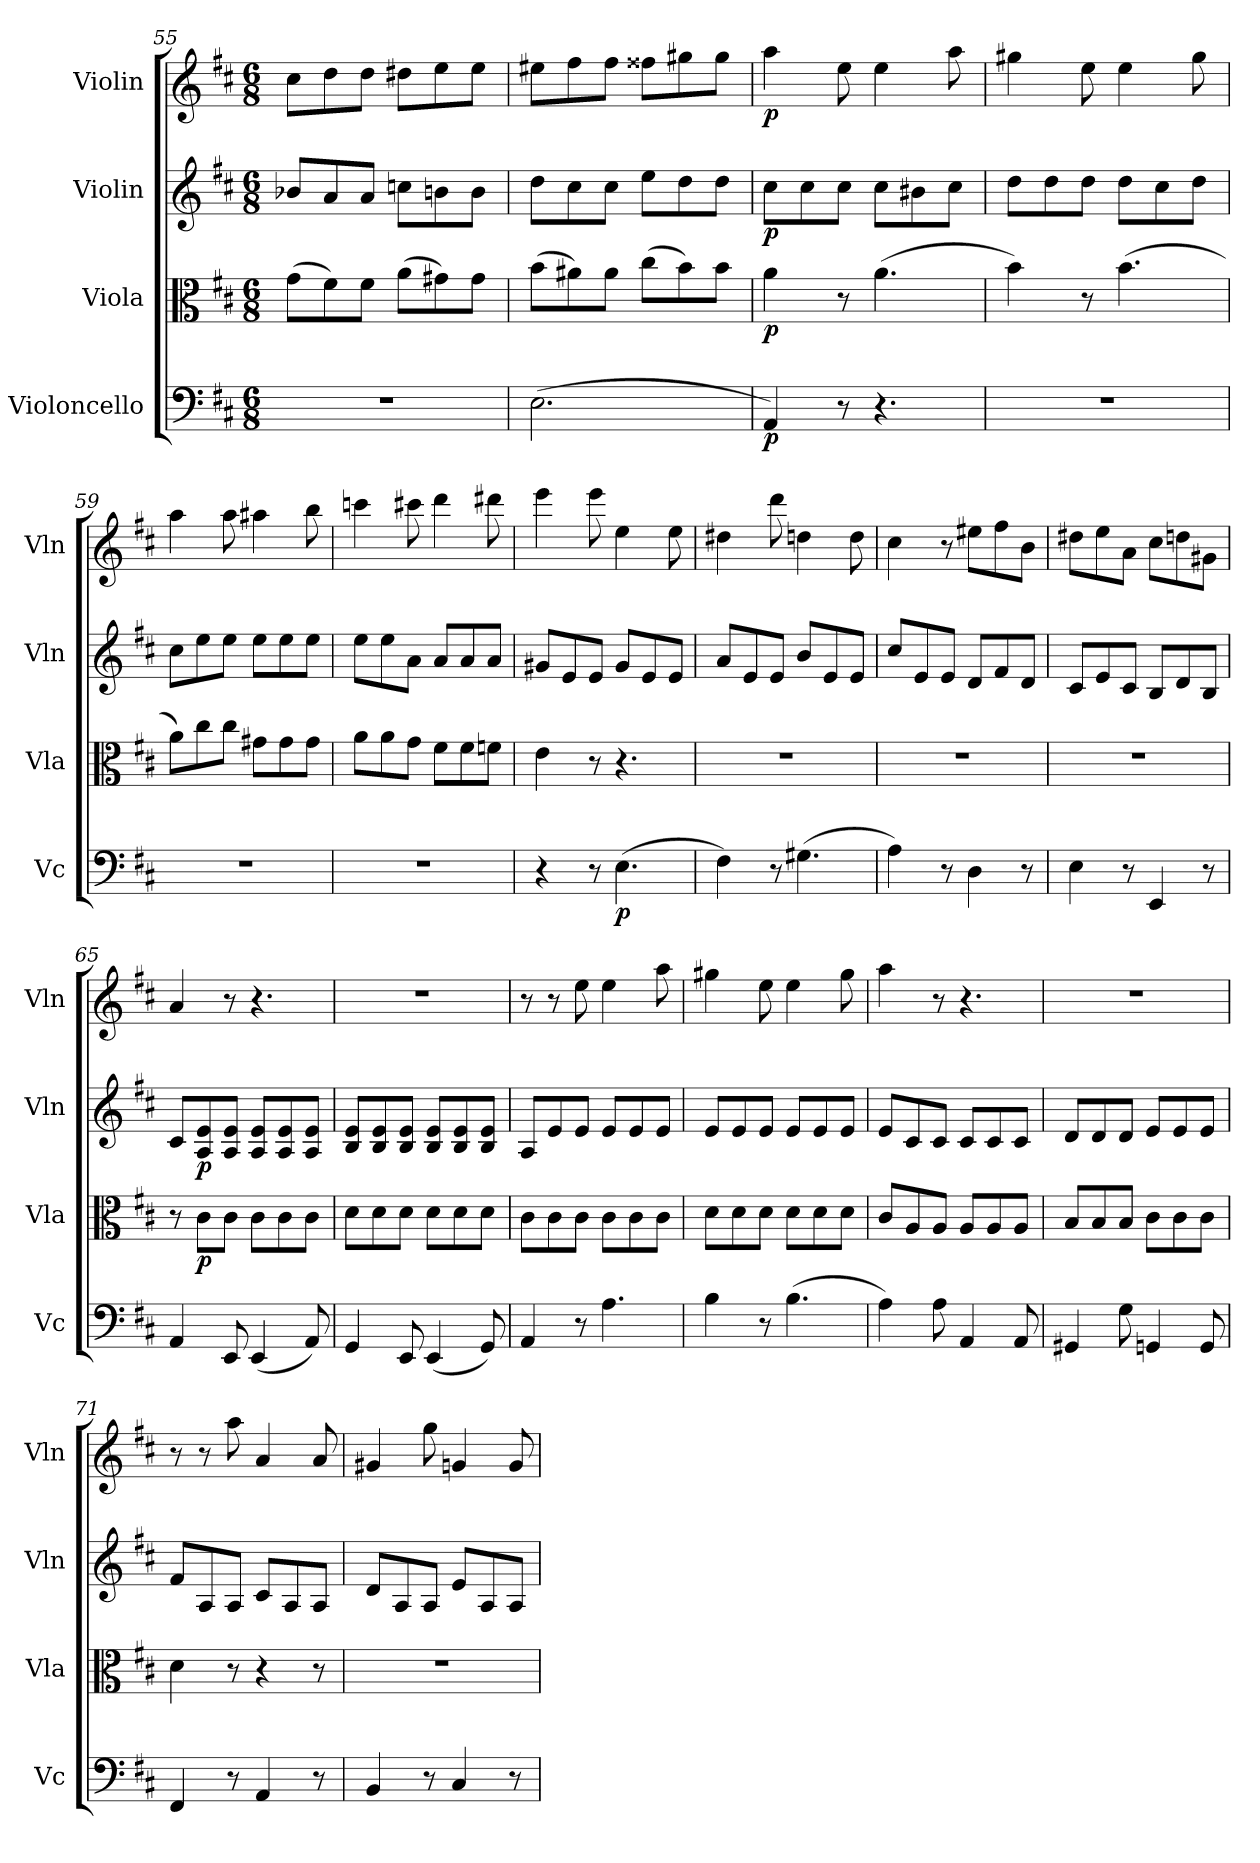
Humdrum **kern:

**kern	**dynam	**kern	**dynam	**kern	**dynam	**kern	**dynam
*part4	*part4	*part3	*part3	*part2	*part2	*part1	*part1
*staff4	*staff4	*staff3	*staff3	*staff2	*staff2	*staff1	*staff1
*I"Violoncello	*	*I"Viola	*	*I"Violin	*	*I"Violin	*
*I'Vc	*	*I'Vla	*	*I'Vln	*	*I'Vln	*
*clefF4	*	*clefC3	*	*clefG2	*	*clefG2	*
*k[f#c#]	*	*k[f#c#]	*	*k[f#c#]	*	*k[f#c#]	*
*D:	*	*D:	*	*D:	*	*D:	*
*M6/8	*	*M6/8	*	*M6/8	*	*M6/8	*
=55	=55	=55	=55	=55	=55	=55	=55
2.r	.	(8g\L	.	8b-X/L	.	8cc#\L	.
.	.	8f#\)	.	8a/	.	8dd\	.
.	.	8f#\J	.	8a/J	.	8dd\J	.
.	.	(8a\L	.	8ccn\L	.	8dd#X\L	.
.	.	8g#X\)	.	8bn\	.	8ee\	.
.	.	8g#\J	.	8b\J	.	8ee\J	.
=56	=56	=56	=56	=56	=56	=56	=56
(2.E\	.	(8b\L	.	8dd\L	.	8ee#X\L	.
.	.	8a#X\)	.	8cc#\	.	8ff#\	.
.	.	8a#\J	.	8cc#\J	.	8ff#\J	.
.	.	(8cc#\L	.	8ee\L	.	8ff##X\L	.
.	.	8b\)	.	8dd\	.	8gg#X\	.
.	.	8b\J	.	8dd\J	.	8gg#\J	.
=57	=57	=57	=57	=57	=57	=57	=57
4AA/)	p	4a\	p	8cc#\L	p	4aa\	p
.	.	.	.	8cc#\	.	.	.
8r	.	8r	.	8cc#\J	.	8ee\	.
4.r	.	(4.a\	.	8cc#\L	.	4ee\	.
.	.	.	.	8b#X\	.	.	.
.	.	.	.	8cc#\J	.	8aa\	.
=58	=58	=58	=58	=58	=58	=58	=58
2.r	.	4b\)	.	8dd\L	.	4gg#X\	.
.	.	.	.	8dd\	.	.	.
.	.	8r	.	8dd\J	.	8ee\	.
.	.	(4.b\	.	8dd\L	.	4ee\	.
.	.	.	.	8cc#\	.	.	.
.	.	.	.	8dd\J	.	8gg#\	.
=59	=59	=59	=59	=59	=59	=59	=59
2.r	.	8a\L)	.	8cc#\L	.	4aa\	.
.	.	8cc#\	.	8ee\	.	.	.
.	.	8cc#\J	.	8ee\J	.	8aa\	.
.	.	8g#X\L	.	8ee\L	.	4aa#X\	.
.	.	8g#\	.	8ee\	.	.	.
.	.	8g#\J	.	8ee\J	.	8bb\	.
=60	=60	=60	=60	=60	=60	=60	=60
2.r	.	8a\L	.	8ee\L	.	4cccn\	.
.	.	8a\	.	8ee\	.	.	.
.	.	8g\J	.	8a\J	.	8ccc#X\	.
.	.	8f#\L	.	8a/L	.	4ddd\	.
.	.	8f#\	.	8a/	.	.	.
.	.	8fn\J	.	8a/J	.	8ddd#X\	.
=61	=61	=61	=61	=61	=61	=61	=61
4r	.	4e\	.	8g#X/L	.	4eee\	.
.	.	.	.	8e/	.	.	.
8r	.	8r	.	8e/J	.	8eee\	.
(4.E\	p	4.r	.	8g#/L	.	4ee\	.
.	.	.	.	8e/	.	.	.
.	.	.	.	8e/J	.	8ee\	.
=62	=62	=62	=62	=62	=62	=62	=62
4F#\)	.	2.r	.	8a/L	.	4dd#X\	.
.	.	.	.	8e/	.	.	.
8r	.	.	.	8e/J	.	8ddd\	.
(4.G#X\	.	.	.	8b/L	.	4ddn\	.
.	.	.	.	8e/	.	.	.
.	.	.	.	8e/J	.	8dd\	.
=63	=63	=63	=63	=63	=63	=63	=63
4A\)	.	2.r	.	8cc#/L	.	4cc#\	.
.	.	.	.	8e/	.	.	.
8r	.	.	.	8e/J	.	8r	.
4D\	.	.	.	8d/L	.	8ee#X\L	.
.	.	.	.	8f#/	.	8ff#\	.
8r	.	.	.	8d/J	.	8b\J	.
=64	=64	=64	=64	=64	=64	=64	=64
4E\	.	2.r	.	8c#/L	.	8dd#X\L	.
.	.	.	.	8e/	.	8ee\	.
8r	.	.	.	8c#/J	.	8a\J	.
4EE/	.	.	.	8B/L	.	8cc#\L	.
.	.	.	.	8d/	.	8ddn\	.
8r	.	.	.	8B/J	.	8g#X\J	.
=65	=65	=65	=65	=65	=65	=65	=65
4AA/	.	8r	.	8c#/L	.	4a/	.
.	.	8c#\L	p	8A/ 8e/	p	.	.
8EE/	.	8c#\J	.	8A/ 8e/J	.	8r	.
(4EE/	.	8c#\L	.	8A/ 8e/L	.	4.r	.
.	.	8c#\	.	8A/ 8e/	.	.	.
8AA/)	.	8c#\J	.	8A/ 8e/J	.	.	.
=66	=66	=66	=66	=66	=66	=66	=66
4GG/	.	8d\L	.	8B/ 8e/L	.	2.r	.
.	.	8d\	.	8B/ 8e/	.	.	.
8EE/	.	8d\J	.	8B/ 8e/J	.	.	.
(4EE/	.	8d\L	.	8B/ 8e/L	.	.	.
.	.	8d\	.	8B/ 8e/	.	.	.
8GG/)	.	8d\J	.	8B/ 8e/J	.	.	.
=67	=67	=67	=67	=67	=67	=67	=67
4AA/	.	8c#\L	.	8A/L	.	8r	.
.	.	8c#\	.	8e/	.	8r	.
8r	.	8c#\J	.	8e/J	.	8ee\	.
4.A\	.	8c#\L	.	8e/L	.	4ee\	.
.	.	8c#\	.	8e/	.	.	.
.	.	8c#\J	.	8e/J	.	8aa\	.
=68	=68	=68	=68	=68	=68	=68	=68
4B\	.	8d\L	.	8e/L	.	4gg#X\	.
.	.	8d\	.	8e/	.	.	.
8r	.	8d\J	.	8e/J	.	8ee\	.
(4.B\	.	8d\L	.	8e/L	.	4ee\	.
.	.	8d\	.	8e/	.	.	.
.	.	8d\J	.	8e/J	.	8gg#\	.
=69	=69	=69	=69	=69	=69	=69	=69
4A\)	.	8c#/L	.	8e/L	.	4aa\	.
.	.	8A/	.	8c#/	.	.	.
8A\	.	8A/J	.	8c#/J	.	8r	.
4AA/	.	8A/L	.	8c#/L	.	4.r	.
.	.	8A/	.	8c#/	.	.	.
8AA/	.	8A/J	.	8c#/J	.	.	.
=70	=70	=70	=70	=70	=70	=70	=70
4GG#X/	.	8B/L	.	8d/L	.	2.r	.
.	.	8B/	.	8d/	.	.	.
8G\	.	8B/J	.	8d/J	.	.	.
4GGn/	.	8c#\L	.	8e/L	.	.	.
.	.	8c#\	.	8e/	.	.	.
8GG/	.	8c#\J	.	8e/J	.	.	.
=71	=71	=71	=71	=71	=71	=71	=71
4FF#/	.	4d\	.	8f#/L	.	8r	.
.	.	.	.	8A/	.	8r	.
8r	.	8r	.	8A/J	.	8aa\	.
4AA/	.	4r	.	8c#/L	.	4a/	.
.	.	.	.	8A/	.	.	.
8r	.	8r	.	8A/J	.	8a/	.
=72	=72	=72	=72	=72	=72	=72	=72
4BB/	.	2.r	.	8d/L	.	4g#X/	.
.	.	.	.	8A/	.	.	.
8r	.	.	.	8A/J	.	8gg\	.
4C#/	.	.	.	8e/L	.	4gn/	.
.	.	.	.	8A/	.	.	.
8r	.	.	.	8A/J	.	8g/	.
=	=	=	=	=	=	=	=
*-	*-	*-	*-	*-	*-	*-	*-
